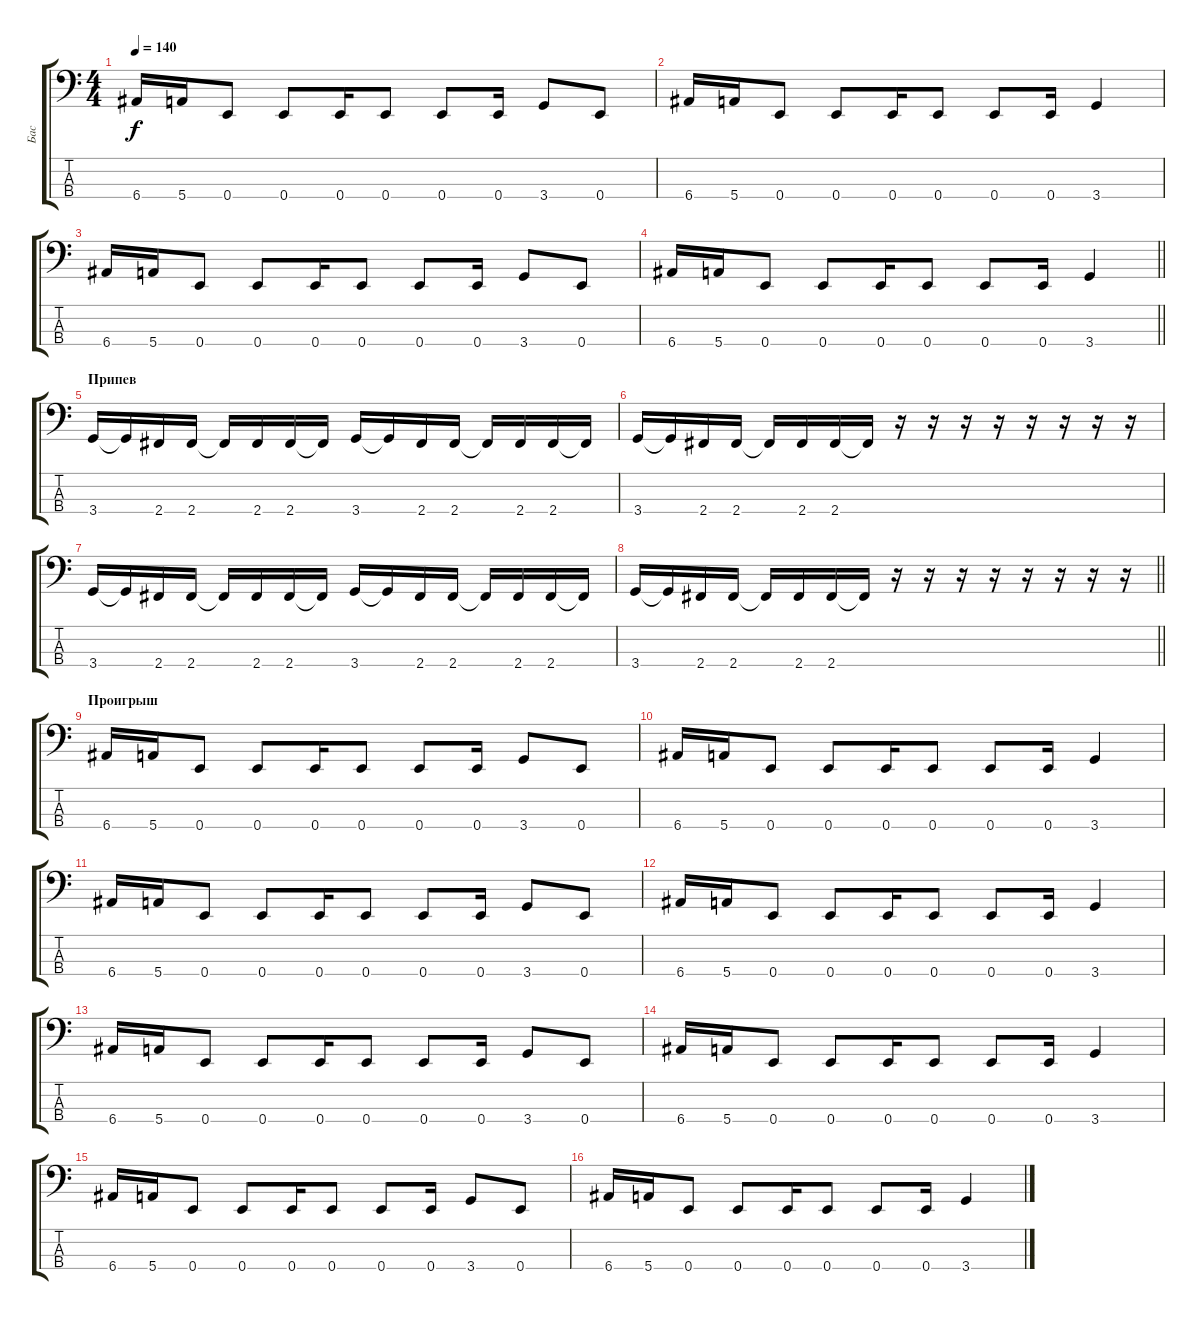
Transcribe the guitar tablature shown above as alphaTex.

\track ("Бас" "Бас") {instrument electricbassfinger}
\staff {score tabs}
\tuning (G2 D2 A1 E1) {hide}
\ts (4 4)
\tempo 140
\clef f4
\ks c
6.4.16{dy f} 5.4.16 0.4.8 0.4.8 0.4.16 0.4.8 0.4.8 0.4.16 3.4.8 0.4.8 |
6.4.16 5.4.16 0.4.8 0.4.8 0.4.16 0.4.8 0.4.8 0.4.16 3.4.4 |
6.4.16 5.4.16 0.4.8 0.4.8 0.4.16 0.4.8 0.4.8 0.4.16 3.4.8 0.4.8 |
\barLineRight lightlight
6.4.16 5.4.16 0.4.8 0.4.8 0.4.16 0.4.8 0.4.8 0.4.16 3.4.4 |
\section ("" "Припев")
3.4.16 3.4{t}.16 2.4.16 2.4.16 2.4{t}.16 2.4.16 2.4.16 2.4{t}.16 3.4.16 3.4{t}.16 2.4.16 2.4.16 2.4{t}.16 2.4.16 2.4.16 2.4{t}.16 |
3.4.16 3.4{t}.16 2.4.16 2.4.16 2.4{t}.16 2.4.16 2.4.16 2.4{t}.16 r.16 r.16 r.16 r.16 r.16 r.16 r.16 r.16 |
3.4.16 3.4{t}.16 2.4.16 2.4.16 2.4{t}.16 2.4.16 2.4.16 2.4{t}.16 3.4.16 3.4{t}.16 2.4.16 2.4.16 2.4{t}.16 2.4.16 2.4.16 2.4{t}.16 |
\barLineRight lightlight
3.4.16 3.4{t}.16 2.4.16 2.4.16 2.4{t}.16 2.4.16 2.4.16 2.4{t}.16 r.16 r.16 r.16 r.16 r.16 r.16 r.16 r.16 |
\section ("" "Проигрыш")
6.4.16 5.4.16 0.4.8 0.4.8 0.4.16 0.4.8 0.4.8 0.4.16 3.4.8 0.4.8 |
6.4.16 5.4.16 0.4.8 0.4.8 0.4.16 0.4.8 0.4.8 0.4.16 3.4.4 |
6.4.16 5.4.16 0.4.8 0.4.8 0.4.16 0.4.8 0.4.8 0.4.16 3.4.8 0.4.8 |
6.4.16 5.4.16 0.4.8 0.4.8 0.4.16 0.4.8 0.4.8 0.4.16 3.4.4 |
6.4.16 5.4.16 0.4.8 0.4.8 0.4.16 0.4.8 0.4.8 0.4.16 3.4.8 0.4.8 |
6.4.16 5.4.16 0.4.8 0.4.8 0.4.16 0.4.8 0.4.8 0.4.16 3.4.4 |
6.4.16 5.4.16 0.4.8 0.4.8 0.4.16 0.4.8 0.4.8 0.4.16 3.4.8 0.4.8 |
6.4.16 5.4.16 0.4.8 0.4.8 0.4.16 0.4.8 0.4.8 0.4.16 3.4.4
